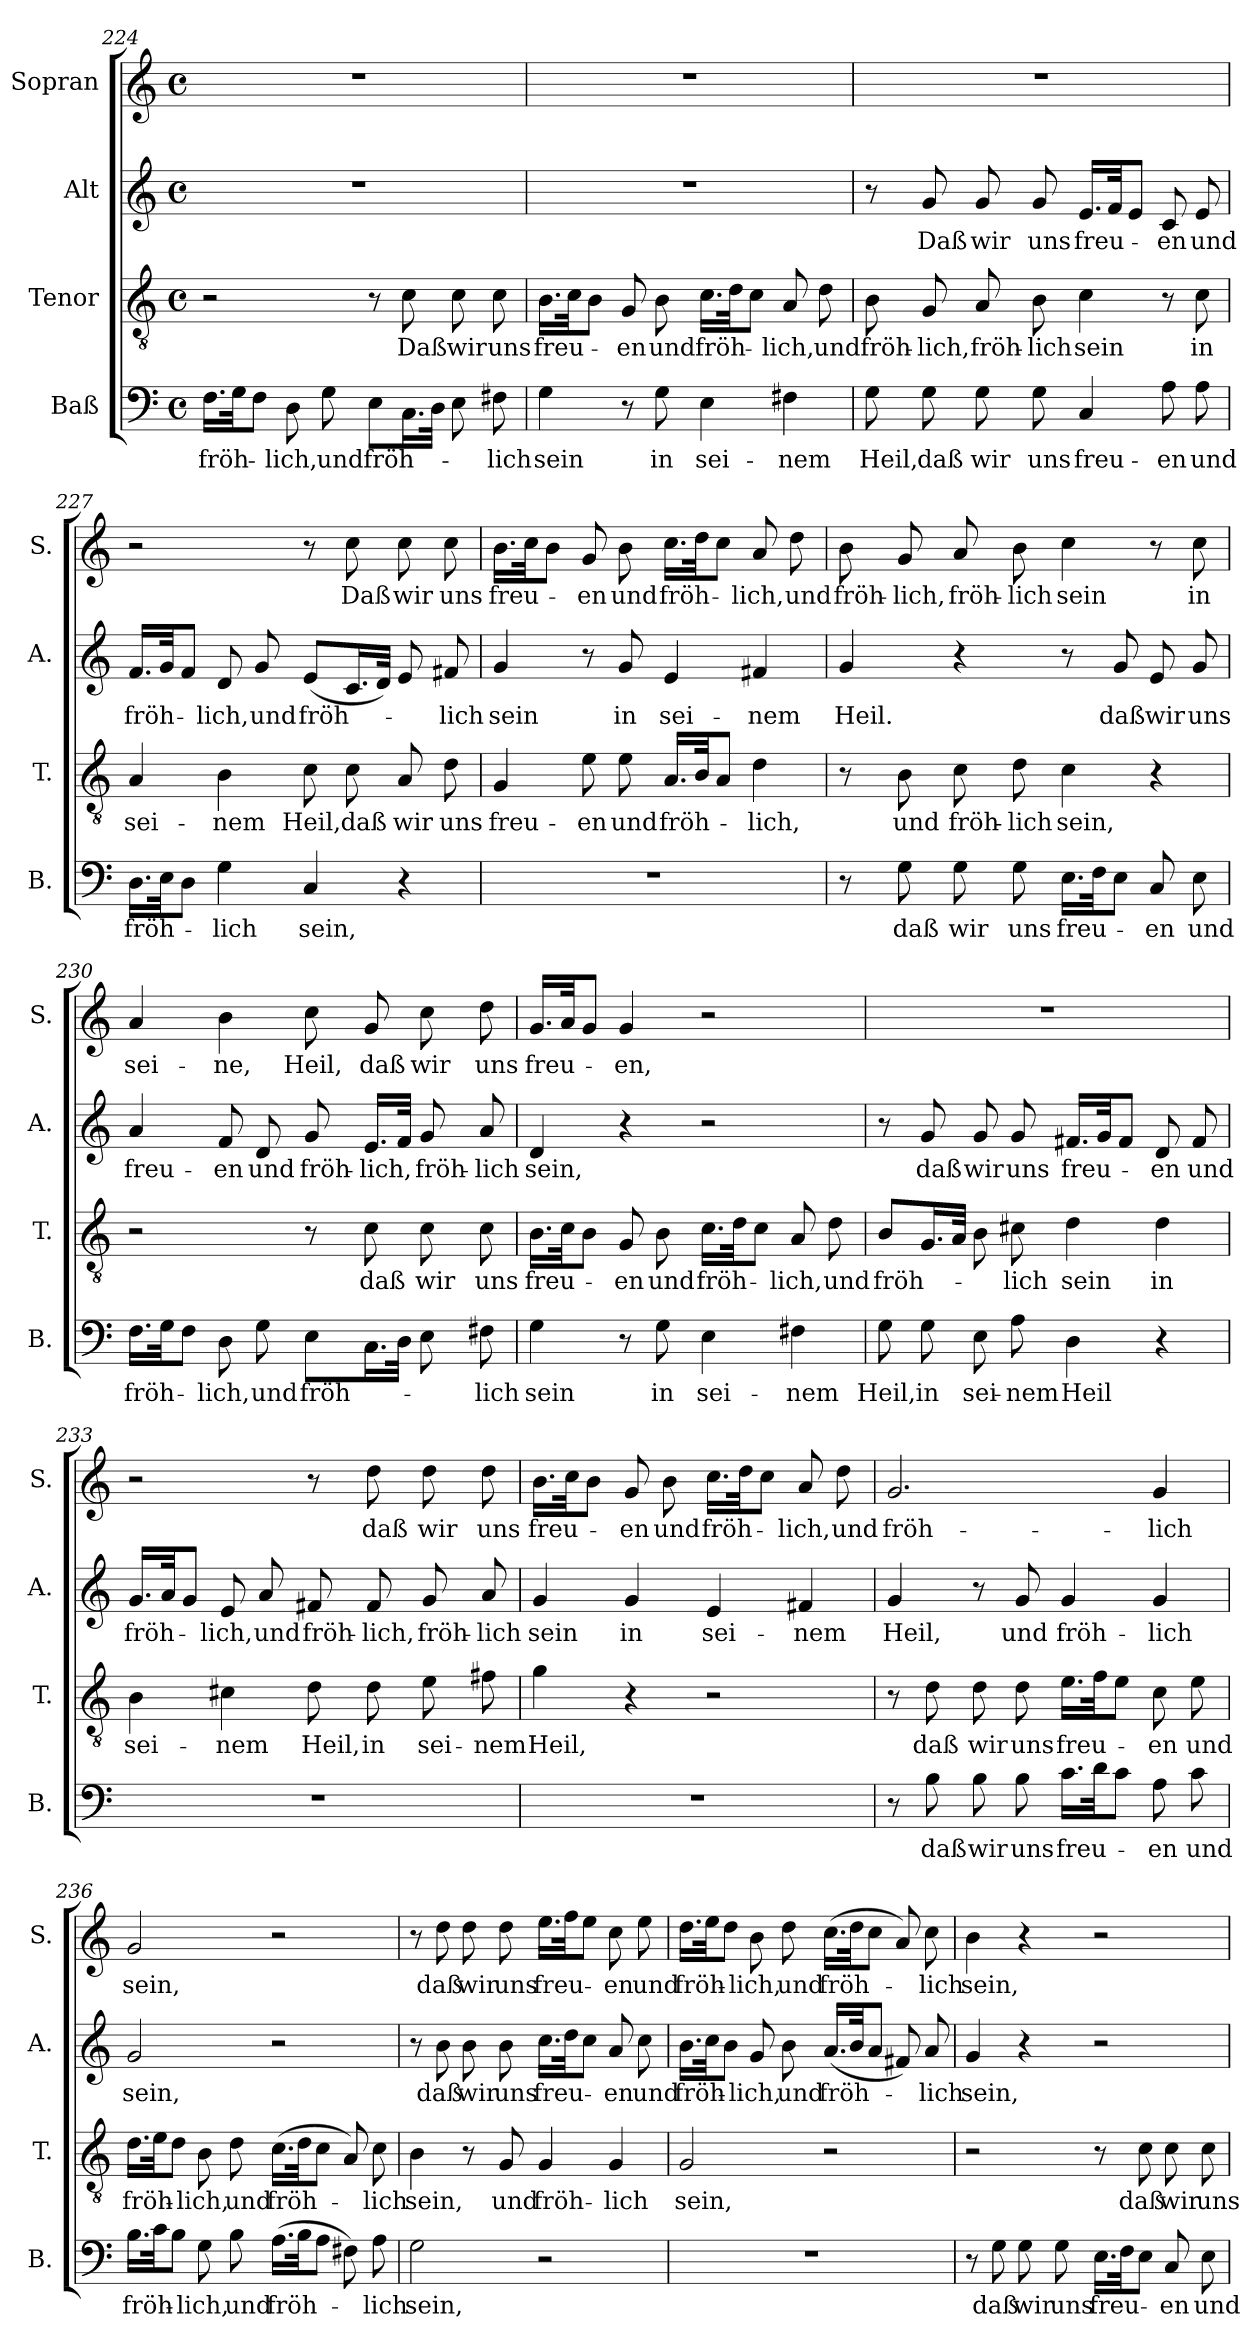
**kern	**text	**kern	**text	**kern	**text	**kern	**text
*part4	*part4	*part3	*part3	*part2	*part2	*part1	*part1
*staff4	*staff4	*staff3	*staff3	*staff2	*staff2	*staff1	*staff1
*I"Baß	*	*I"Tenor	*	*I"Alt	*	*I"Sopran	*
*I'B.	*	*I'T.	*	*I'A.	*	*I'S.	*
*clefF4	*	*clefGv2	*	*clefG2	*	*clefG2	*
*k[]	*	*k[]	*	*k[]	*	*k[]	*
*C:	*	*C:	*	*C:	*	*C:	*
*M4/4	*	*M4/4	*	*M4/4	*	*M4/4	*
*met(c)	*	*met(c)	*	*met(c)	*	*met(c)	*
=224	=224	=224	=224	=224	=224	=224	=224
!	!LO:LY:b	!	!	!	!	!	!
16.F\LL	fröh-	2r	.	1r	.	1r	.
32G\Jk	.	.	.	.	.	.	.
8F\J	.	.	.	.	.	.	.
!	!LO:LY:b	!	!	!	!	!	!
8D\	-lich,	.	.	.	.	.	.
!	!LO:LY:b	!	!	!	!	!	!
8G\	und	.	.	.	.	.	.
!	!LO:LY:b	!	!	!	!	!	!
8E\L	fröh-	8r	.	.	.	.	.
!	!	!	!LO:LY:b	!	!	!	!
16.C\L	.	8c\	Daß	.	.	.	.
32D\JJk	.	.	.	.	.	.	.
!	!	!	!LO:LY:b	!	!	!	!
8E\	.	8c\	wir	.	.	.	.
!	!LO:LY:b	!	!LO:LY:b	!	!	!	!
8F#X\	-lich	8c\	uns	.	.	.	.
!!LO:LB:g=z
=225	=225	=225	=225	=225	=225	=225	=225
!	!LO:LY:b	!	!LO:LY:b	!	!	!	!
4G\	sein	16.B\LL	freu-	1r	.	1r	.
.	.	32c\Jk	.	.	.	.	.
.	.	8B\J	.	.	.	.	.
!	!	!	!LO:LY:b	!	!	!	!
8r	.	8G/	-en	.	.	.	.
!	!LO:LY:b	!	!LO:LY:b	!	!	!	!
8G\	in	8B\	und	.	.	.	.
!	!LO:LY:b	!	!LO:LY:b	!	!	!	!
4E\	sei-	16.c\LL	fröh-	.	.	.	.
.	.	32d\Jk	.	.	.	.	.
.	.	8c\J	.	.	.	.	.
!	!LO:LY:b	!	!LO:LY:b	!	!	!	!
4F#X\	-nem	8A/	-lich,	.	.	.	.
!	!	!	!LO:LY:b	!	!	!	!
.	.	8d\	und	.	.	.	.
=226	=226	=226	=226	=226	=226	=226	=226
!	!LO:LY:b	!	!LO:LY:b	!	!	!	!
8G\	Heil,	8B\	fröh-	8r	.	1r	.
!	!LO:LY:b	!	!LO:LY:b	!	!LO:LY:b	!	!
8G\	daß	8G/	-lich,	8g/	Daß	.	.
!	!LO:LY:b	!	!LO:LY:b	!	!LO:LY:b	!	!
8G\	wir	8A/	fröh-	8g/	wir	.	.
!	!LO:LY:b	!	!LO:LY:b	!	!LO:LY:b	!	!
8G\	uns	8B\	-lich	8g/	uns	.	.
!	!LO:LY:b	!	!LO:LY:b	!	!LO:LY:b	!	!
4C/	freu-	4c\	sein	16.e/LL	freu-	.	.
.	.	.	.	32f/Jk	.	.	.
.	.	.	.	8e/J	.	.	.
!	!LO:LY:b	!	!	!	!LO:LY:b	!	!
8A\	-en	8r	.	8c/	-en	.	.
!	!LO:LY:b	!	!LO:LY:b	!	!LO:LY:b	!	!
8A\	und	8c\	in	8e/	und	.	.
=227	=227	=227	=227	=227	=227	=227	=227
!	!LO:LY:b	!	!LO:LY:b	!	!LO:LY:b	!	!
16.D\LL	fröh-	4A/	sei-	16.f/LL	fröh-	2r	.
32E\Jk	.	.	.	32g/Jk	.	.	.
8D\J	.	.	.	8f/J	.	.	.
!	!LO:LY:b	!	!LO:LY:b	!	!LO:LY:b	!	!
4G\	-lich	4B\	-nem	8d/	-lich,	.	.
!	!	!	!	!	!LO:LY:b	!	!
.	.	.	.	8g/	und	.	.
!	!LO:LY:b	!	!LO:LY:b	!	!LO:LY:b	!	!
4C/	sein,	8c\	Heil,	(<8e/L	fröh-	8r	.
!	!	!	!LO:LY:b	!	!	!	!LO:LY:b
.	.	8c\	daß	16.c/L	.	8cc\	Daß
.	.	.	.	32d/JJk)	.	.	.
!	!	!	!LO:LY:b	!	!	!	!LO:LY:b
4r	.	8A/	wir	8e/	.	8cc\	wir
!	!	!	!LO:LY:b	!	!LO:LY:b	!	!LO:LY:b
.	.	8d\	uns	8f#X/	-lich	8cc\	uns
!!LO:PB:g=z
=228	=228	=228	=228	=228	=228	=228	=228
!	!	!	!LO:LY:b	!	!LO:LY:b	!	!LO:LY:b
1r	.	4G/	freu-	4g/	sein	16.b\LL	freu-
.	.	.	.	.	.	32cc\Jk	.
.	.	.	.	.	.	8b\J	.
!	!	!	!LO:LY:b	!	!	!	!LO:LY:b
.	.	8e\	-en	8r	.	8g/	-en
!	!	!	!LO:LY:b	!	!LO:LY:b	!	!LO:LY:b
.	.	8e\	und	8g/	in	8b\	und
!	!	!	!LO:LY:b	!	!LO:LY:b	!	!LO:LY:b
.	.	16.A/LL	fröh-	4e/	sei-	16.cc\LL	fröh-
.	.	32B/Jk	.	.	.	32dd\Jk	.
.	.	8A/J	.	.	.	8cc\J	.
!	!	!	!LO:LY:b	!	!LO:LY:b	!	!LO:LY:b
.	.	4d\	-lich,	4f#X/	-nem	8a/	-lich,
!	!	!	!	!	!	!	!LO:LY:b
.	.	.	.	.	.	8dd\	und
=229	=229	=229	=229	=229	=229	=229	=229
!	!	!	!	!	!LO:LY:b	!	!LO:LY:b
8r	.	8r	.	4g/	Heil.	8b\	fröh-
!	!LO:LY:b	!	!LO:LY:b	!	!	!	!LO:LY:b
8G\	daß	8B\	und	.	.	8g/	-lich,
!	!LO:LY:b	!	!LO:LY:b	!	!	!	!LO:LY:b
8G\	wir	8c\	fröh-	4r	.	8a/	fröh-
!	!LO:LY:b	!	!LO:LY:b	!	!	!	!LO:LY:b
8G\	uns	8d\	-lich	.	.	8b\	-lich
!	!LO:LY:b	!	!LO:LY:b	!	!	!	!LO:LY:b
16.E\LL	freu-	4c\	sein,	8r	.	4cc\	sein
32F\Jk	.	.	.	.	.	.	.
!	!	!	!	!	!LO:LY:b	!	!
8E\J	.	.	.	8g/	daß	.	.
!	!LO:LY:b	!	!	!	!LO:LY:b	!	!
8C/	-en	4r	.	8e/	wir	8r	.
!	!LO:LY:b	!	!	!	!LO:LY:b	!	!LO:LY:b
8E\	und	.	.	8g/	uns	8cc\	in
=230	=230	=230	=230	=230	=230	=230	=230
!	!LO:LY:b	!	!	!	!LO:LY:b	!	!LO:LY:b
16.F\LL	fröh-	2r	.	4a/	freu-	4a/	sei-
32G\Jk	.	.	.	.	.	.	.
8F\J	.	.	.	.	.	.	.
!	!LO:LY:b	!	!	!	!LO:LY:b	!	!LO:LY:b
8D\	-lich,	.	.	8f/	-en	4b\	-ne,
!	!LO:LY:b	!	!	!	!LO:LY:b	!	!
8G\	und	.	.	8d/	und	.	.
!	!LO:LY:b	!	!	!	!LO:LY:b	!	!LO:LY:b
8E\L	fröh-	8r	.	8g/	fröh-	8cc\	Heil,
!	!	!	!LO:LY:b	!	!LO:LY:b	!	!LO:LY:b
16.C\L	.	8c\	daß	16.e/LL	-lich,	8g/	daß
32D\JJk	.	.	.	32f/JJk	.	.	.
!	!	!	!LO:LY:b	!	!LO:LY:b	!	!LO:LY:b
8E\	.	8c\	wir	8g/	fröh-	8cc\	wir
!	!LO:LY:b	!	!LO:LY:b	!	!LO:LY:b	!	!LO:LY:b
8F#X\	-lich	8c\	uns	8a/	-lich	8dd\	uns
!!LO:LB:g=z
=231	=231	=231	=231	=231	=231	=231	=231
!	!LO:LY:b	!	!LO:LY:b	!	!LO:LY:b	!	!LO:LY:b
4G\	sein	16.B\LL	freu-	4d/	sein,	16.g/LL	freu-
.	.	32c\Jk	.	.	.	32a/Jk	.
.	.	8B\J	.	.	.	8g/J	.
!	!	!	!LO:LY:b	!	!	!	!LO:LY:b
8r	.	8G/	-en	4r	.	4g/	-en,
!	!LO:LY:b	!	!LO:LY:b	!	!	!	!
8G\	in	8B\	und	.	.	.	.
!	!LO:LY:b	!	!LO:LY:b	!	!	!	!
4E\	sei-	16.c\LL	fröh-	2r	.	2r	.
.	.	32d\Jk	.	.	.	.	.
.	.	8c\J	.	.	.	.	.
!	!LO:LY:b	!	!LO:LY:b	!	!	!	!
4F#X\	-nem	8A/	-lich,	.	.	.	.
!	!	!	!LO:LY:b	!	!	!	!
.	.	8d\	und	.	.	.	.
=232	=232	=232	=232	=232	=232	=232	=232
!	!LO:LY:b	!	!LO:LY:b	!	!	!	!
8G\	Heil,	8B/L	fröh-	8r	.	1r	.
!	!LO:LY:b	!	!	!	!LO:LY:b	!	!
8G\	in	16.G/L	.	8g/	daß	.	.
.	.	32A/JJk	.	.	.	.	.
!	!LO:LY:b	!	!	!	!LO:LY:b	!	!
8E\	sei-	8B\	.	8g/	wir	.	.
!	!LO:LY:b	!	!LO:LY:b	!	!LO:LY:b	!	!
8A\	-nem	8c#X\	-lich	8g/	uns	.	.
!	!LO:LY:b	!	!LO:LY:b	!	!LO:LY:b	!	!
4D\	Heil	4d\	sein	16.f#X/LL	freu-	.	.
.	.	.	.	32g/Jk	.	.	.
.	.	.	.	8f#/J	.	.	.
!	!	!	!LO:LY:b	!	!LO:LY:b	!	!
4r	.	4d\	in	8d/	-en	.	.
!	!	!	!	!	!LO:LY:b	!	!
.	.	.	.	8f#/	und	.	.
=233	=233	=233	=233	=233	=233	=233	=233
!	!	!	!LO:LY:b	!	!LO:LY:b	!	!
1r	.	4B\	sei-	16.g/LL	fröh-	2r	.
.	.	.	.	32a/Jk	.	.	.
.	.	.	.	8g/J	.	.	.
!	!	!	!LO:LY:b	!	!LO:LY:b	!	!
.	.	4c#X\	-nem	8e/	-lich,	.	.
!	!	!	!	!	!LO:LY:b	!	!
.	.	.	.	8a/	und	.	.
!	!	!	!LO:LY:b	!	!LO:LY:b	!	!
.	.	8d\	Heil,	8f#X/	fröh-	8r	.
!	!	!	!LO:LY:b	!	!LO:LY:b	!	!LO:LY:b
.	.	8d\	in	8f#/	-lich,	8dd\	daß
!	!	!	!LO:LY:b	!	!LO:LY:b	!	!LO:LY:b
.	.	8e\	sei-	8g/	fröh-	8dd\	wir
!	!	!	!LO:LY:b	!	!LO:LY:b	!	!LO:LY:b
.	.	8f#X\	-nem	8a/	-lich	8dd\	uns
!!LO:LB:g=z
=234	=234	=234	=234	=234	=234	=234	=234
!	!	!	!LO:LY:b	!	!LO:LY:b	!	!LO:LY:b
1r	.	4g\	Heil,	4g/	sein	16.b\LL	freu-
.	.	.	.	.	.	32cc\Jk	.
.	.	.	.	.	.	8b\J	.
!	!	!	!	!	!LO:LY:b	!	!LO:LY:b
.	.	4r	.	4g/	in	8g/	-en
!	!	!	!	!	!	!	!LO:LY:b
.	.	.	.	.	.	8b\	und
!	!	!	!	!	!LO:LY:b	!	!LO:LY:b
.	.	2r	.	4e/	sei-	16.cc\LL	fröh-
.	.	.	.	.	.	32dd\Jk	.
.	.	.	.	.	.	8cc\J	.
!	!	!	!	!	!LO:LY:b	!	!LO:LY:b
.	.	.	.	4f#X/	-nem	8a/	-lich,
!	!	!	!	!	!	!	!LO:LY:b
.	.	.	.	.	.	8dd\	und
=235	=235	=235	=235	=235	=235	=235	=235
!	!	!	!	!	!LO:LY:b	!	!LO:LY:b
8r	.	8r	.	4g/	Heil,	2.g/	fröh-
!	!LO:LY:b	!	!LO:LY:b	!	!	!	!
8B\	daß	8d\	daß	.	.	.	.
!	!LO:LY:b	!	!LO:LY:b	!	!	!	!
8B\	wir	8d\	wir	8r	.	.	.
!	!LO:LY:b	!	!LO:LY:b	!	!LO:LY:b	!	!
8B\	uns	8d\	uns	8g/	und	.	.
!	!LO:LY:b	!	!LO:LY:b	!	!LO:LY:b	!	!
16.c\LL	freu-	16.e\LL	freu-	4g/	fröh-	.	.
32d\Jk	.	32f\Jk	.	.	.	.	.
8c\J	.	8e\J	.	.	.	.	.
!	!LO:LY:b	!	!LO:LY:b	!	!LO:LY:b	!	!LO:LY:b
8A\	-en	8c\	-en	4g/	-lich	4g/	-lich
!	!LO:LY:b	!	!LO:LY:b	!	!	!	!
8c\	und	8e\	und	.	.	.	.
=236	=236	=236	=236	=236	=236	=236	=236
!	!LO:LY:b	!	!LO:LY:b	!	!LO:LY:b	!	!LO:LY:b
16.B\LL	fröh-	16.d\LL	fröh-	2g/	sein,	2g/	sein,
32c\Jk	.	32e\Jk	.	.	.	.	.
8B\J	.	8d\J	.	.	.	.	.
!	!LO:LY:b	!	!LO:LY:b	!	!	!	!
8G\	-lich,	8B\	-lich,	.	.	.	.
!	!LO:LY:b	!	!LO:LY:b	!	!	!	!
8B\	und	8d\	und	.	.	.	.
!	!LO:LY:b	!	!LO:LY:b	!	!	!	!
(>16.A\LL	fröh-	(>16.c\LL	fröh-	2r	.	2r	.
32B\Jk	.	32d\Jk	.	.	.	.	.
8A\J	.	8c\J	.	.	.	.	.
8F#X\)	.	8A/)	.	.	.	.	.
!	!LO:LY:b	!	!LO:LY:b	!	!	!	!
8A\	-lich	8c\	-lich	.	.	.	.
!!LO:PB:g=z
=237	=237	=237	=237	=237	=237	=237	=237
!	!LO:LY:b	!	!LO:LY:b	!	!	!	!
2G\	sein,	4B\	sein,	8r	.	8r	.
!	!	!	!	!	!LO:LY:b	!	!LO:LY:b
.	.	.	.	8b\	daß	8dd\	daß
!	!	!	!	!	!LO:LY:b	!	!LO:LY:b
.	.	8r	.	8b\	wir	8dd\	wir
!	!	!	!LO:LY:b	!	!LO:LY:b	!	!LO:LY:b
.	.	8G/	und	8b\	uns	8dd\	uns
!	!	!	!LO:LY:b	!	!LO:LY:b	!	!LO:LY:b
2r	.	4G/	fröh-	16.cc\LL	freu-	16.ee\LL	freu-
.	.	.	.	32dd\Jk	.	32ff\Jk	.
.	.	.	.	8cc\J	.	8ee\J	.
!	!	!	!LO:LY:b	!	!LO:LY:b	!	!LO:LY:b
.	.	4G/	-lich	8a/	-en	8cc\	-en
!	!	!	!	!	!LO:LY:b	!	!LO:LY:b
.	.	.	.	8cc\	und	8ee\	und
=238	=238	=238	=238	=238	=238	=238	=238
!	!	!	!LO:LY:b	!	!LO:LY:b	!	!LO:LY:b
1r	.	2G/	sein,	16.b\LL	fröh-	16.dd\LL	fröh-
.	.	.	.	32cc\Jk	.	32ee\Jk	.
.	.	.	.	8b\J	.	8dd\J	.
!	!	!	!	!	!LO:LY:b	!	!LO:LY:b
.	.	.	.	8g/	-lich,	8b\	-lich,
!	!	!	!	!	!LO:LY:b	!	!LO:LY:b
.	.	.	.	8b\	und	8dd\	und
!	!	!	!	!	!LO:LY:b	!	!LO:LY:b
.	.	2r	.	(<16.a/LL	fröh-	(>16.cc\LL	fröh-
.	.	.	.	32b/Jk	.	32dd\Jk	.
.	.	.	.	8a/J	.	8cc\J	.
.	.	.	.	8f#X/)	.	8a/)	.
!	!	!	!	!	!LO:LY:b	!	!LO:LY:b
.	.	.	.	8a/	-lich	8cc\	-lich
=239	=239	=239	=239	=239	=239	=239	=239
!	!	!	!	!	!LO:LY:b	!	!LO:LY:b
8r	.	2r	.	4g/	sein,	4b\	sein,
!	!LO:LY:b	!	!	!	!	!	!
8G\	daß	.	.	.	.	.	.
!	!LO:LY:b	!	!	!	!	!	!
8G\	wir	.	.	4r	.	4r	.
!	!LO:LY:b	!	!	!	!	!	!
8G\	uns	.	.	.	.	.	.
!	!LO:LY:b	!	!	!	!	!	!
16.E\LL	freu-	8r	.	2r	.	2r	.
32F\Jk	.	.	.	.	.	.	.
!	!	!	!LO:LY:b	!	!	!	!
8E\J	.	8c\	daß	.	.	.	.
!	!LO:LY:b	!	!LO:LY:b	!	!	!	!
8C/	-en	8c\	wir	.	.	.	.
!	!LO:LY:b	!	!LO:LY:b	!	!	!	!
8E\	und	8c\	uns	.	.	.	.
=	=	=	=	=	=	=	=
*-	*-	*-	*-	*-	*-	*-	*-
